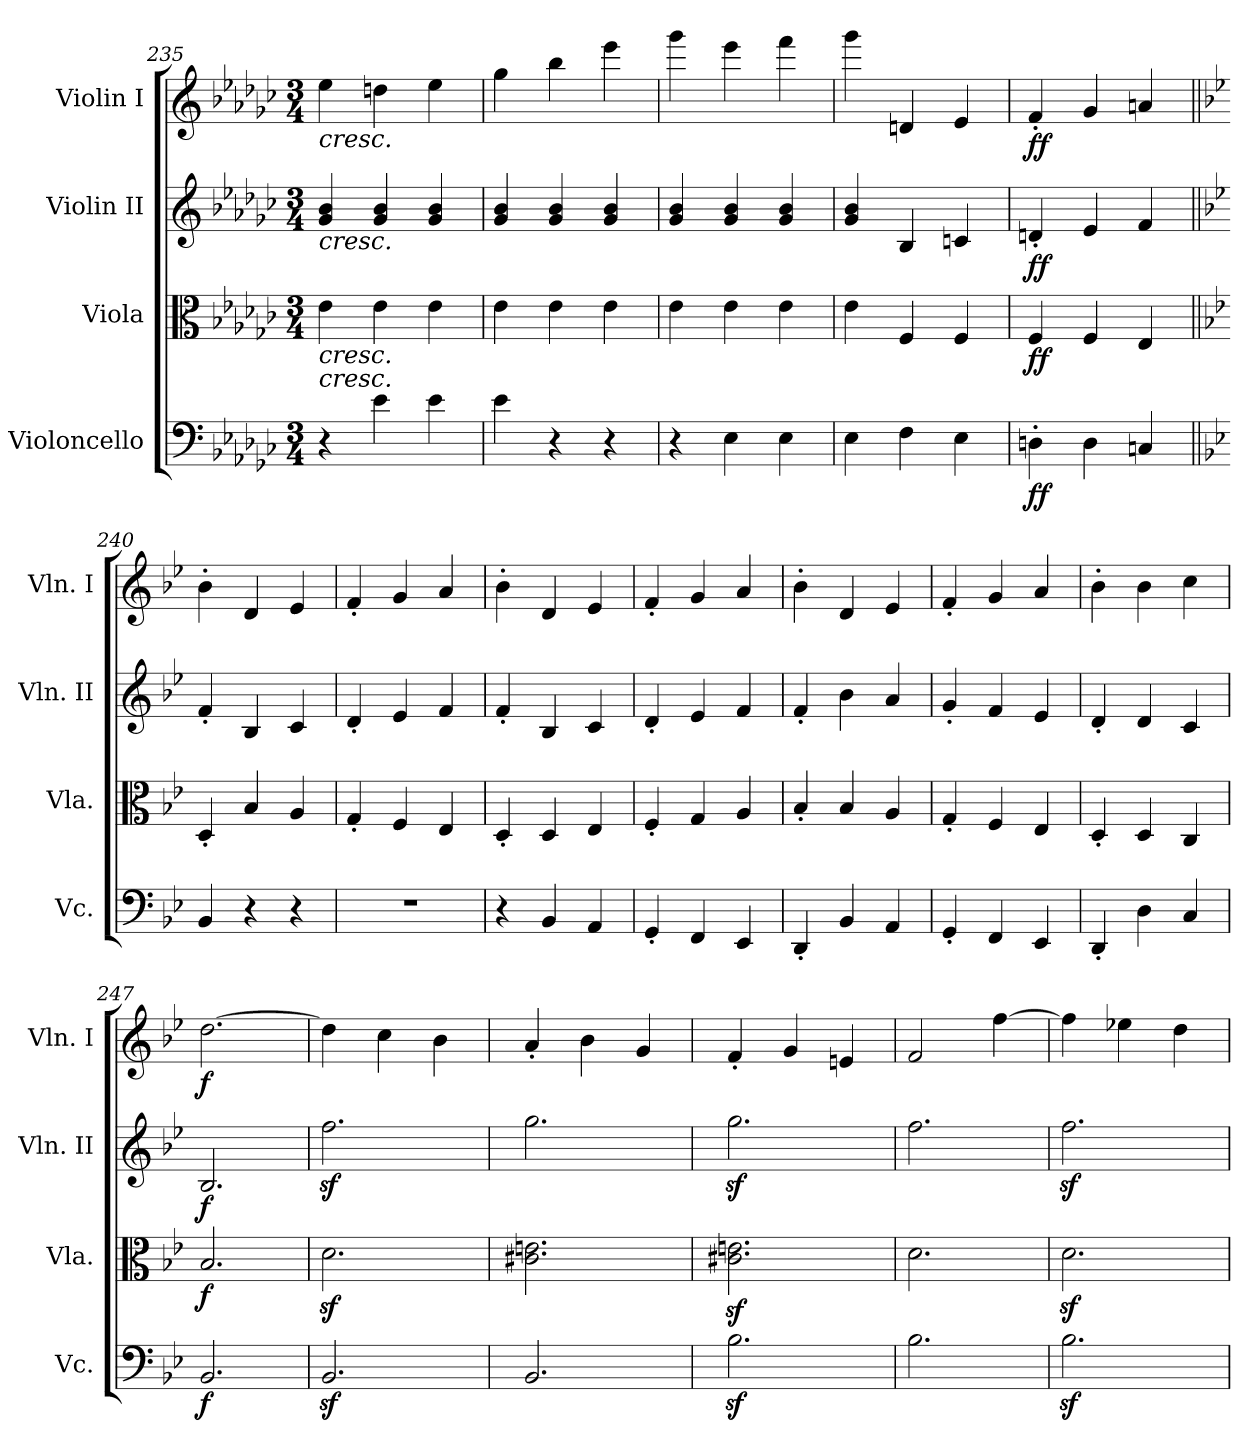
**kern	**dynam	**kern	**dynam	**kern	**dynam	**kern	**dynam
*part4	*part4	*part3	*part3	*part2	*part2	*part1	*part1
*staff4	*staff4	*staff3	*staff3	*staff2	*staff2	*staff1	*staff1
*I"Violoncello	*	*I"Viola	*	*I"Violin II	*	*I"Violin I	*
*I'Vc.	*	*I'Vla.	*	*I'Vln. II	*	*I'Vln. I	*
*clefF4	*	*clefC3	*	*clefG2	*	*clefG2	*
*k[b-e-a-d-g-c-]	*	*k[b-e-a-d-g-c-]	*	*k[b-e-a-d-g-c-]	*	*k[b-e-a-d-g-c-]	*
*e-:	*	*e-:	*	*e-:	*	*e-:	*
*M3/4	*	*M3/4	*	*M3/4	*	*M3/4	*
=235	=235	=235	=235	=235	=235	=235	=235
!	!	!	!	!	!	!LO:TX:b:i:t=cresc.	!
!	!	!	!	!LO:TX:b:i:t=cresc.	!	!	!
!	!	!LO:TX:b:i:t=cresc.	!	!	!	!	!
!LO:TX:a:i:t=cresc.	!	!	!	!	!	!	!
4r	.	4e-\	.	4g-/ 4b-/	.	4ee-\	.
4e-\	.	4e-\	.	4g-/ 4b-/	.	4ddn\	.
4e-\	.	4e-\	.	4g-/ 4b-/	.	4ee-\	.
=236	=236	=236	=236	=236	=236	=236	=236
4e-\	.	4e-\	.	4g-/ 4b-/	.	4gg-\	.
4r	.	4e-\	.	4g-/ 4b-/	.	4bb-\	.
4r	.	4e-\	.	4g-/ 4b-/	.	4eee-\	.
=237	=237	=237	=237	=237	=237	=237	=237
4r	.	4e-\	.	4g-/ 4b-/	.	4ggg-\	.
4E-\	.	4e-\	.	4g-/ 4b-/	.	4eee-\	.
4E-\	.	4e-\	.	4g-/ 4b-/	.	4fff\	.
=238	=238	=238	=238	=238	=238	=238	=238
4E-\	.	4e-\	.	4g-/ 4b-/	.	4ggg-\	.
4F\	.	4F/	.	4B-/	.	4dn/	.
4E-\	.	4F/	.	4cn/	.	4e-/	.
=239	=239	=239	=239	=239	=239	=239	=239
!	!LO:DY:b	!	!LO:DY:b	!	!LO:DY:b	!	!LO:DY:b
4Dn'\	ff	4F/	ff	4dn'/	ff	4f'/	ff
4D\	.	4F/	.	4e-/	.	4g-/	.
4Cn/	.	4E-/	.	4f/	.	4an/	.
=240||	=240||	=240||	=240||	=240||	=240||	=240||	=240||
*k[b-e-]	*	*k[b-e-]	*	*k[b-e-]	*	*k[b-e-]	*
*B-:	*	*B-:	*	*B-:	*	*B-:	*
4BB-/	.	4D'/	.	4f'/	.	4b-'\	.
4r	.	4B-/	.	4B-/	.	4d/	.
4r	.	4A/	.	4c/	.	4e-/	.
=241	=241	=241	=241	=241	=241	=241	=241
2.r	.	4G'/	.	4d'/	.	4f'/	.
.	.	4F/	.	4e-/	.	4g/	.
.	.	4E-/	.	4f/	.	4a/	.
=242	=242	=242	=242	=242	=242	=242	=242
4r	.	4D'/	.	4f'/	.	4b-'\	.
4BB-/	.	4D/	.	4B-/	.	4d/	.
4AA/	.	4E-/	.	4c/	.	4e-/	.
=243	=243	=243	=243	=243	=243	=243	=243
4GG'/	.	4F'/	.	4d'/	.	4f'/	.
4FF/	.	4G/	.	4e-/	.	4g/	.
4EE-/	.	4A/	.	4f/	.	4a/	.
=244	=244	=244	=244	=244	=244	=244	=244
4DD'/	.	4B-'/	.	4f'/	.	4b-'\	.
4BB-/	.	4B-/	.	4b-\	.	4d/	.
4AA/	.	4A/	.	4a/	.	4e-/	.
=245	=245	=245	=245	=245	=245	=245	=245
4GG'/	.	4G'/	.	4g'/	.	4f'/	.
4FF/	.	4F/	.	4f/	.	4g/	.
4EE-/	.	4E-/	.	4e-/	.	4a/	.
=246	=246	=246	=246	=246	=246	=246	=246
4DD'/	.	4D'/	.	4d'/	.	4b-'\	.
4D\	.	4D/	.	4d/	.	4b-\	.
4C/	.	4C/	.	4c/	.	4cc\	.
=247	=247	=247	=247	=247	=247	=247	=247
!	!LO:DY:b	!	!LO:DY:b	!	!LO:DY:b	!	!LO:DY:b
2.BB-/	f	2.B-/	f	2.B-/	f	[2.dd\	f
=248	=248	=248	=248	=248	=248	=248	=248
2.BB-z</	.	2.dz<\	.	2.ffz<\	.	4dd\]	.
.	.	.	.	.	.	4cc\	.
.	.	.	.	.	.	4b-\	.
=249	=249	=249	=249	=249	=249	=249	=249
2.BB-/	.	2.c#X\ 2.en\	.	2.gg\	.	4a'/	.
.	.	.	.	.	.	4b-\	.
.	.	.	.	.	.	4g/	.
=250	=250	=250	=250	=250	=250	=250	=250
2.B-z<\	.	2.c#X\z< 2.en\z<	.	2.ggz<\	.	4f'/	.
.	.	.	.	.	.	4g/	.
.	.	.	.	.	.	4en/	.
=251	=251	=251	=251	=251	=251	=251	=251
2.B-\	.	2.d\	.	2.ff\	.	2f/	.
.	.	.	.	.	.	[4ff\	.
=252	=252	=252	=252	=252	=252	=252	=252
2.B-z<\	.	2.dz<\	.	2.ffz<\	.	4ff\]	.
.	.	.	.	.	.	4ee-X\	.
.	.	.	.	.	.	4dd\	.
=	=	=	=	=	=	=	=
*-	*-	*-	*-	*-	*-	*-	*-
